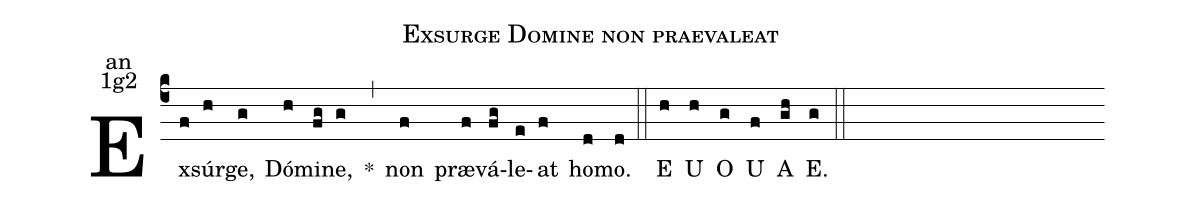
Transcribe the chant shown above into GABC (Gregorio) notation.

name:Exsurge Domine non praevaleat;
office-part:an;
mode:1g2;
%%
(c4) Ex(f)súr(h)ge,(g) Dó(h)mi(fg)ne,(g) <sp>*</sp>(,) non(f) præ(f)vá(fg)le(e)at(f) ho(d)mo.(d) (::) <eu>E(h) U(h) O(g) U(f) A(gh) E.(g) </eu>(::)
